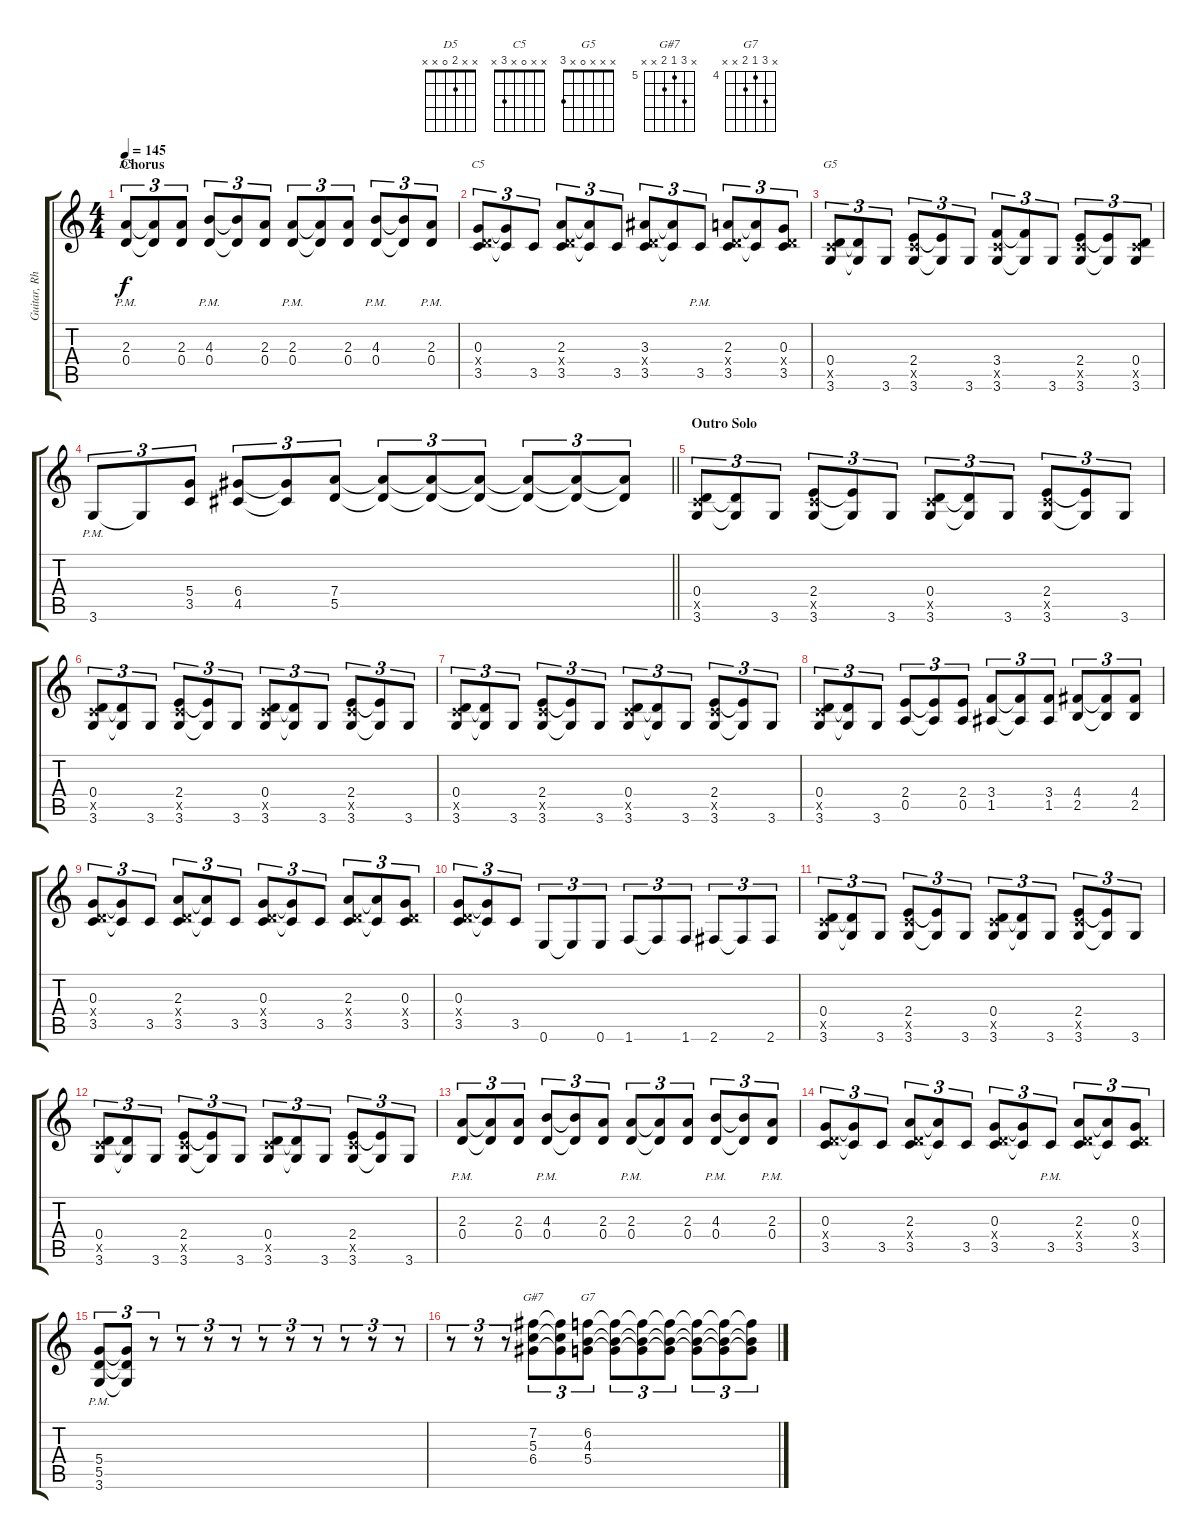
\track ("Guitar, Rhythm" "Guitar, Rh") {instrument overdrivenguitar}
\staff {score tabs}
\tuning (E4 B3 G3 D3 A2 E2) {hide}
\chord ("D5" x x 2 0 x x)
\chord ("C5" x x 0 x 3 x)
\chord ("G5" x x x 0 x 3)
\chord ("G#7" x 7 5 6 x x) {firstfret 5}
\chord ("G7" x 6 4 5 x x) {firstfret 4}
\ts (4 4)
\section ("" "Chorus")
\tempo 145
\clef g2
\ks c
(2.3 0.4{pm}).8{tu (3 2) ch "D5" dy f} (2.3{t} 0.4{t}).8{tu (3 2)} (2.3 0.4).8{tu (3 2)} (4.3 0.4{pm}).8{tu (3 2)} (4.3{t} 0.4{t}).8{tu (3 2)} (2.3 0.4).8{tu (3 2)} (2.3 0.4{pm}).8{tu (3 2)} (2.3{t} 0.4{t}).8{tu (3 2)} (2.3 0.4).8{tu (3 2)} (4.3 0.4{pm}).8{tu (3 2)} (4.3{t} 0.4{t}).8{tu (3 2)} (2.3 0.4{pm}).8{tu (3 2)} |
(0.3 0.4{x} 3.5).8{tu (3 2) ch "C5"} (0.3{t} 3.5{t}).8{tu (3 2)} 3.5.8{tu (3 2)} (2.3 0.4{x} 3.5).8{tu (3 2)} (2.3{t} 3.5{t}).8{tu (3 2)} 3.5.8{tu (3 2)} (3.3 0.4{x} 3.5).8{tu (3 2)} (3.3{t} 3.5{t}).8{tu (3 2)} 3.5{pm}.8{tu (3 2)} (2.3 0.4{x} 3.5).8{tu (3 2)} (2.3{t} 3.5{t}).8{tu (3 2)} (0.3 0.4{x} 3.5).8{tu (3 2)} |
(0.4 3.5{x} 3.6).8{tu (3 2) ch "G5"} (0.4{t} 3.6{t}).8{tu (3 2)} 3.6.8{tu (3 2)} (2.4 3.5{x} 3.6).8{tu (3 2)} (2.4{t} 3.6{t}).8{tu (3 2)} 3.6.8{tu (3 2)} (3.4 3.5{x} 3.6).8{tu (3 2)} (3.4{t} 3.6{t}).8{tu (3 2)} 3.6.8{tu (3 2)} (2.4 3.5{x} 3.6).8{tu (3 2)} (2.4{t} 3.6{t}).8{tu (3 2)} (0.4 3.5{x} 3.6).8{tu (3 2)} |
\barLineRight lightlight
3.6{pm}.8{tu (3 2)} 3.6{t}.8{tu (3 2)} (5.4 3.5).8{tu (3 2)} (6.4 4.5).8{tu (3 2)} (6.4{t} 4.5{t}).8{tu (3 2)} (7.4 5.5).8{tu (3 2)} (7.4{t} 5.5{t}).8{tu (3 2)} (7.4{t} 5.5{t}).8{tu (3 2)} (7.4{t} 5.5{t}).8{tu (3 2)} (7.4{t} 5.5{t}).8{tu (3 2)} (7.4{t} 5.5{t}).8{tu (3 2)} (7.4{t} 5.5{t}).8{tu (3 2)} |
\section ("" "Outro Solo")
(0.4 3.5{x} 3.6).8{tu (3 2)} (0.4{t} 3.6{t}).8{tu (3 2)} 3.6.8{tu (3 2)} (2.4 3.5{x} 3.6).8{tu (3 2)} (2.4{t} 3.6{t}).8{tu (3 2)} 3.6.8{tu (3 2)} (0.4 3.5{x} 3.6).8{tu (3 2)} (0.4{t} 3.6{t}).8{tu (3 2)} 3.6.8{tu (3 2)} (2.4 3.5{x} 3.6).8{tu (3 2)} (2.4{t} 3.6{t}).8{tu (3 2)} 3.6.8{tu (3 2)} |
(0.4 3.5{x} 3.6).8{tu (3 2)} (0.4{t} 3.6{t}).8{tu (3 2)} 3.6.8{tu (3 2)} (2.4 3.5{x} 3.6).8{tu (3 2)} (2.4{t} 3.6{t}).8{tu (3 2)} 3.6.8{tu (3 2)} (0.4 3.5{x} 3.6).8{tu (3 2)} (0.4{t} 3.6{t}).8{tu (3 2)} 3.6.8{tu (3 2)} (2.4 3.5{x} 3.6).8{tu (3 2)} (2.4{t} 3.6{t}).8{tu (3 2)} 3.6.8{tu (3 2)} |
(0.4 3.5{x} 3.6).8{tu (3 2)} (0.4{t} 3.6{t}).8{tu (3 2)} 3.6.8{tu (3 2)} (2.4 3.5{x} 3.6).8{tu (3 2)} (2.4{t} 3.6{t}).8{tu (3 2)} 3.6.8{tu (3 2)} (0.4 3.5{x} 3.6).8{tu (3 2)} (0.4{t} 3.6{t}).8{tu (3 2)} 3.6.8{tu (3 2)} (2.4 3.5{x} 3.6).8{tu (3 2)} (2.4{t} 3.6{t}).8{tu (3 2)} 3.6.8{tu (3 2)} |
(0.4 3.5{x} 3.6).8{tu (3 2)} (0.4{t} 3.6{t}).8{tu (3 2)} 3.6.8{tu (3 2)} (2.4 0.5).8{tu (3 2)} (2.4{t} 0.5{t}).8{tu (3 2)} (2.4 0.5).8{tu (3 2)} (3.4 1.5).8{tu (3 2)} (3.4{t} 1.5{t}).8{tu (3 2)} (3.4 1.5).8{tu (3 2)} (4.4 2.5).8{tu (3 2)} (4.4{t} 2.5{t}).8{tu (3 2)} (4.4 2.5).8{tu (3 2)} |
(0.3 0.4{x} 3.5).8{tu (3 2)} (0.3{t} 3.5{t}).8{tu (3 2)} 3.5.8{tu (3 2)} (2.3 0.4{x} 3.5).8{tu (3 2)} (2.3{t} 3.5{t}).8{tu (3 2)} 3.5.8{tu (3 2)} (0.3 0.4{x} 3.5).8{tu (3 2)} (0.3{t} 3.5{t}).8{tu (3 2)} 3.5.8{tu (3 2)} (2.3 0.4{x} 3.5).8{tu (3 2)} (2.3{t} 3.5{t}).8{tu (3 2)} (0.3 0.4{x} 3.5).8{tu (3 2)} |
(0.3 0.4{x} 3.5).8{tu (3 2)} (0.3{t} 3.5{t}).8{tu (3 2)} 3.5.8{tu (3 2)} 0.6.8{tu (3 2)} 0.6{t}.8{tu (3 2)} 0.6.8{tu (3 2)} 1.6.8{tu (3 2)} 1.6{t}.8{tu (3 2)} 1.6.8{tu (3 2)} 2.6.8{tu (3 2)} 2.6{t}.8{tu (3 2)} 2.6.8{tu (3 2)} |
(0.4 3.5{x} 3.6).8{tu (3 2)} (0.4{t} 3.6{t}).8{tu (3 2)} 3.6.8{tu (3 2)} (2.4 3.5{x} 3.6).8{tu (3 2)} (2.4{t} 3.6{t}).8{tu (3 2)} 3.6.8{tu (3 2)} (0.4 3.5{x} 3.6).8{tu (3 2)} (0.4{t} 3.6{t}).8{tu (3 2)} 3.6.8{tu (3 2)} (2.4 3.5{x} 3.6).8{tu (3 2)} (2.4{t} 3.6{t}).8{tu (3 2)} 3.6.8{tu (3 2)} |
(0.4 3.5{x} 3.6).8{tu (3 2)} (0.4{t} 3.6{t}).8{tu (3 2)} 3.6.8{tu (3 2)} (2.4 3.5{x} 3.6).8{tu (3 2)} (2.4{t} 3.6{t}).8{tu (3 2)} 3.6.8{tu (3 2)} (0.4 3.5{x} 3.6).8{tu (3 2)} (0.4{t} 3.6{t}).8{tu (3 2)} 3.6.8{tu (3 2)} (2.4 3.5{x} 3.6).8{tu (3 2)} (2.4{t} 3.6{t}).8{tu (3 2)} 3.6.8{tu (3 2)} |
(2.3 0.4{pm}).8{tu (3 2)} (2.3{t} 0.4{t}).8{tu (3 2)} (2.3 0.4).8{tu (3 2)} (4.3 0.4{pm}).8{tu (3 2)} (4.3{t} 0.4{t}).8{tu (3 2)} (2.3 0.4).8{tu (3 2)} (2.3 0.4{pm}).8{tu (3 2)} (2.3{t} 0.4{t}).8{tu (3 2)} (2.3 0.4).8{tu (3 2)} (4.3 0.4{pm}).8{tu (3 2)} (4.3{t} 0.4{t}).8{tu (3 2)} (2.3 0.4{pm}).8{tu (3 2)} |
(0.3 0.4{x} 3.5).8{tu (3 2)} (0.3{t} 3.5{t}).8{tu (3 2)} 3.5.8{tu (3 2)} (2.3 0.4{x} 3.5).8{tu (3 2)} (2.3{t} 3.5{t}).8{tu (3 2)} 3.5.8{tu (3 2)} (0.3 0.4{x} 3.5).8{tu (3 2)} (0.3{t} 3.5{t}).8{tu (3 2)} 3.5{pm}.8{tu (3 2)} (2.3 0.4{x} 3.5).8{tu (3 2)} (2.3{t} 3.5{t}).8{tu (3 2)} (0.3 0.4{x} 3.5).8{tu (3 2)} |
(5.4{pm} 5.5{pm} 3.6{pm}).8{tu (3 2)} (5.4{t} 5.5{t} 3.6{t}).8{tu (3 2)} r.8{tu (3 2)} r.8{tu (3 2)} r.8{tu (3 2)} r.8{tu (3 2)} r.8{tu (3 2)} r.8{tu (3 2)} r.8{tu (3 2)} r.8{tu (3 2)} r.8{tu (3 2)} r.8{tu (3 2)} |
r.8{tu (3 2)} r.8{tu (3 2)} r.8{tu (3 2)} (7.2 5.3 6.4).8{tu (3 2) ch "G#7"} (7.2{t} 5.3{t} 6.4{t}).8{tu (3 2)} (6.2 4.3 5.4).8{tu (3 2) ch "G7"} (6.2{t} 4.3{t} 5.4{t}).8{tu (3 2)} (6.2{t} 4.3{t} 5.4{t}).8{tu (3 2)} (6.2{t} 4.3{t} 5.4{t}).8{tu (3 2)} (6.2{t} 4.3{t} 5.4{t}).8{tu (3 2)} (6.2{t} 4.3{t} 5.4{t}).8{tu (3 2)} (6.2{t} 4.3{t} 5.4{t}).8{tu (3 2)}
